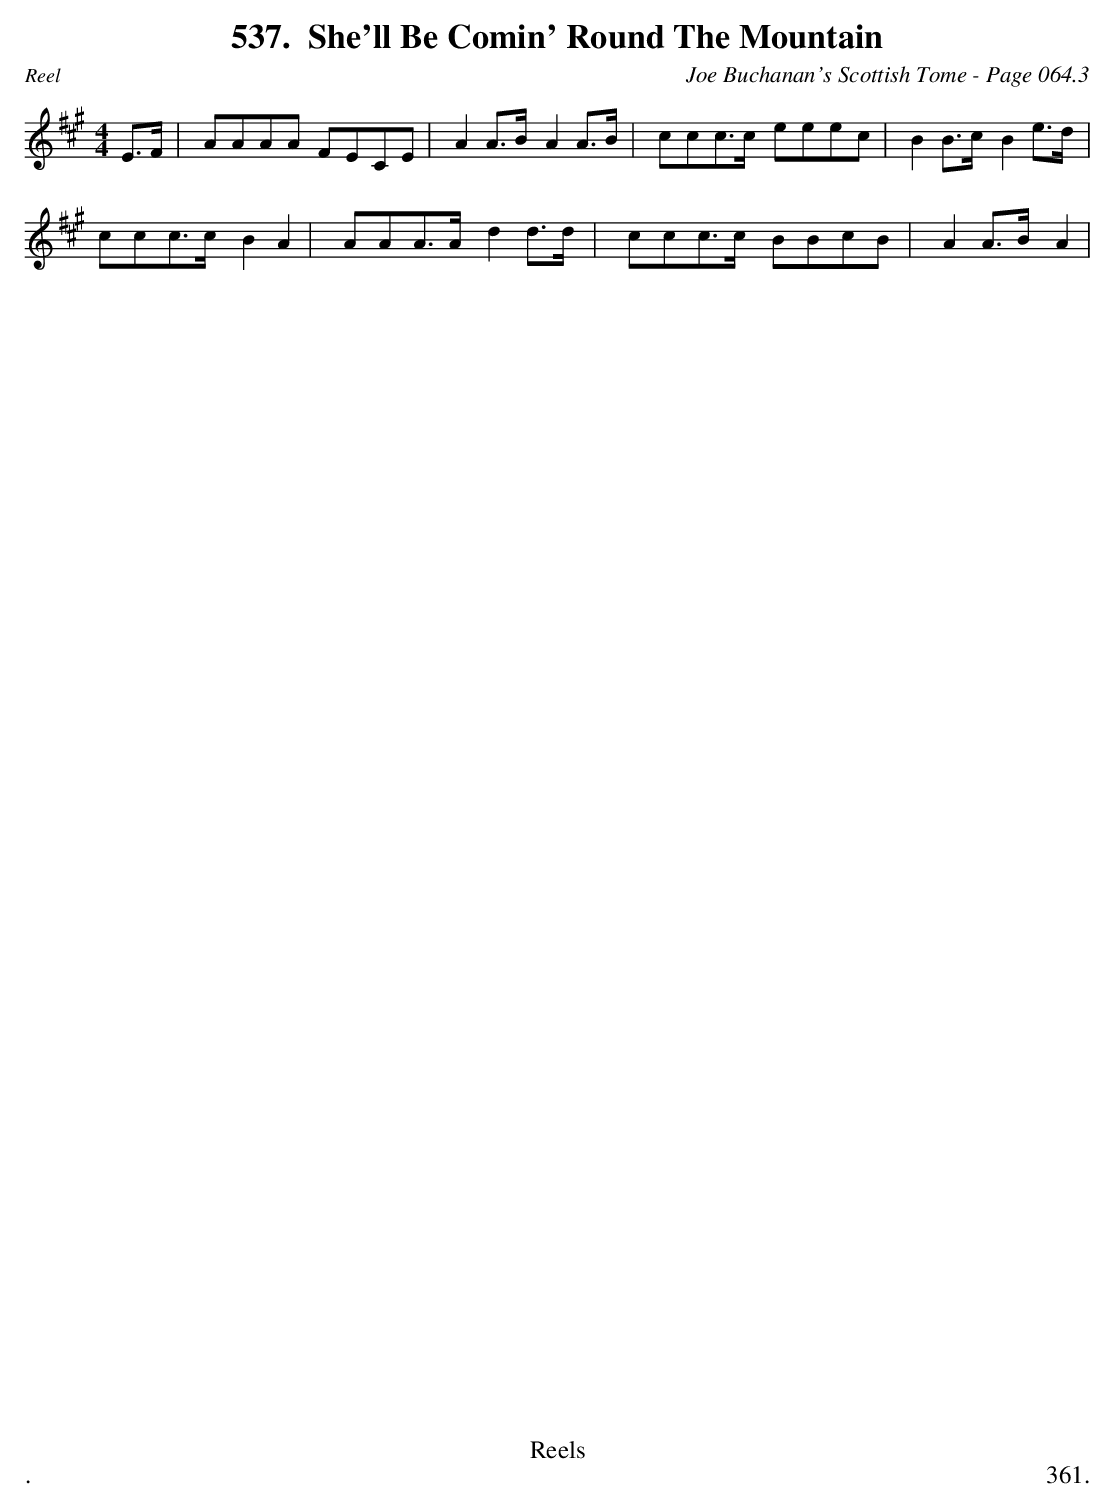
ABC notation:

X:1
T:She'll Be Comin' Round The Mountain
C:Joe Buchanan's Scottish Tome - Page 064.3
L:1/8
M:4/4
K:A
E>F | AAAA FECE | A2 A>B A2 A>B | ccc>c eeec | B2 B>c B2 e>d |
ccc>c B2 A2 | AAA>A d2 d>d | ccc>c BBcB | A2 A>B A2 |
